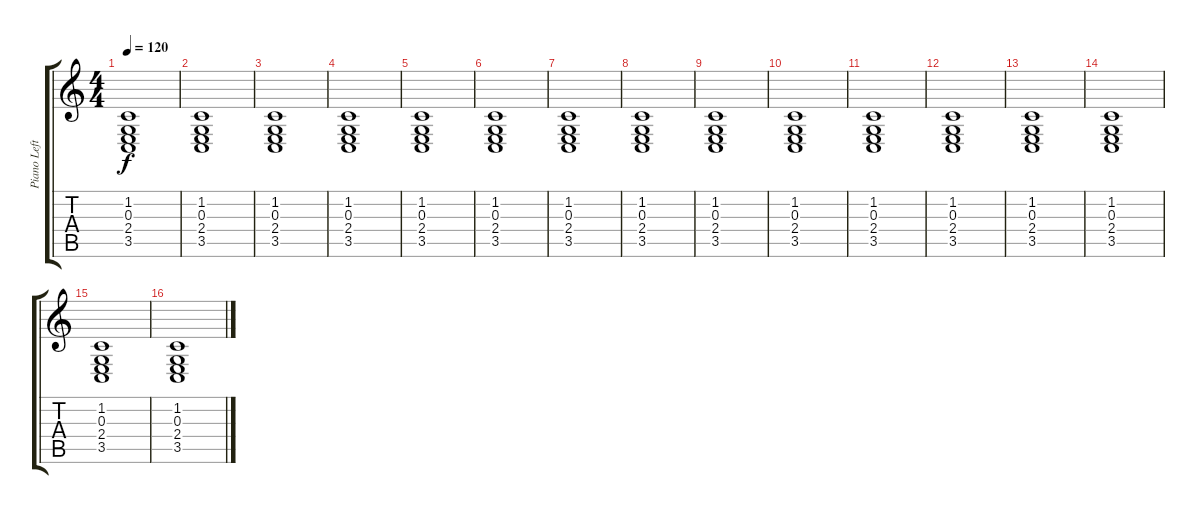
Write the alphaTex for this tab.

\track ("Piano Left Hand" "Piano Left") {instrument stringensemble2}
\staff {score tabs}
\tuning (E4 B3 G3 D3 A2 E2) {hide}
\ts (4 4)
\tempo 120
\clef g2
\ks c
(1.2 0.3 2.4 3.5).1{dy f volume 10} |
(1.2 0.3 2.4 3.5).1 |
(1.2 0.3 2.4 3.5).1 |
(1.2 0.3 2.4 3.5).1 |
(1.2 0.3 2.4 3.5).1 |
(1.2 0.3 2.4 3.5).1 |
(1.2 0.3 2.4 3.5).1 |
(1.2 0.3 2.4 3.5).1 |
(1.2 0.3 2.4 3.5).1 |
(1.2 0.3 2.4 3.5).1 |
(1.2 0.3 2.4 3.5).1 |
(1.2 0.3 2.4 3.5).1 |
(1.2 0.3 2.4 3.5).1 |
(1.2 0.3 2.4 3.5).1 |
(1.2 0.3 2.4 3.5).1 |
(1.2 0.3 2.4 3.5).1
